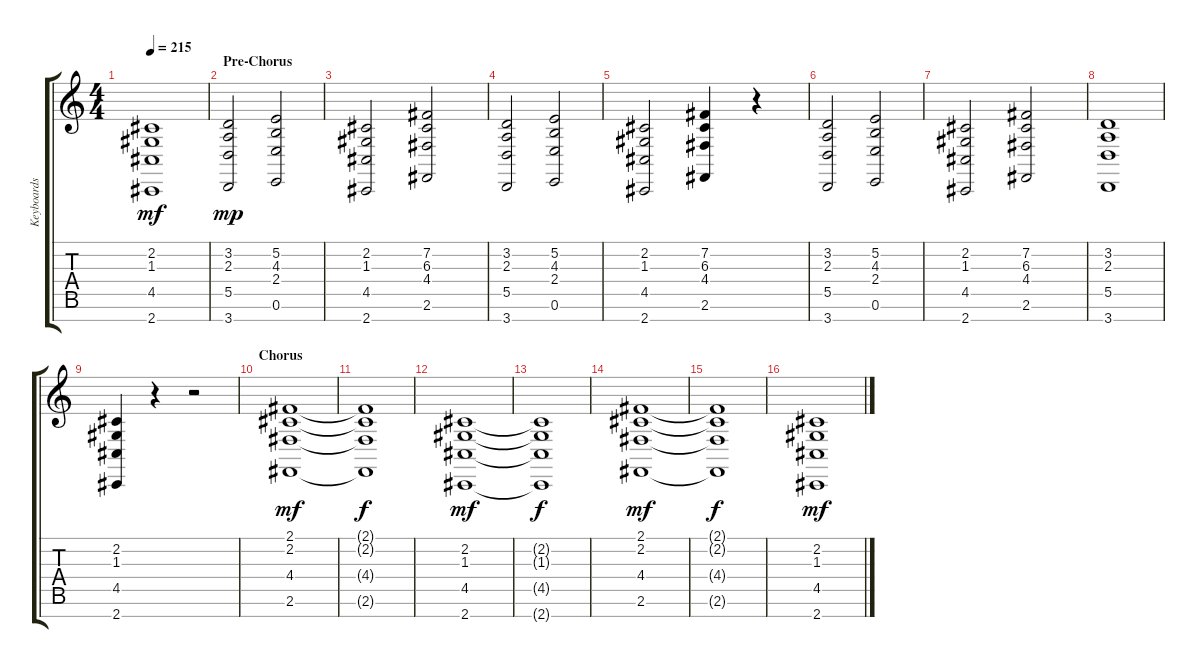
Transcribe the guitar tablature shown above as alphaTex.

\track ("Keyboards 1" "Keyboards ") {instrument stringensemble1}
\staff {score tabs}
\tuning (E4 B3 G3 D3 A2 E2 B1) {hide}
\ts (4 4)
\tempo 215
\clef g2
\ks c
(2.2 1.3 4.5 2.7).1{dy mf} |
\section ("" "Pre-Chorus")
(3.2 2.3 5.5 3.7).2{dy mp} (5.2 4.3 2.4 0.6).2 |
(2.2 1.3 4.5 2.7).2 (7.2 6.3 4.4 2.6).2 |
(3.2 2.3 5.5 3.7).2 (5.2 4.3 2.4 0.6).2 |
(2.2 1.3 4.5 2.7).2 (7.2 6.3 4.4 2.6).4 r.4 |
(3.2 2.3 5.5 3.7).2 (5.2 4.3 2.4 0.6).2 |
(2.2 1.3 4.5 2.7).2 (7.2 6.3 4.4 2.6).2 |
(3.2 2.3 5.5 3.7).1 |
(2.2 1.3 4.5 2.7).4 r.4 r.2 |
\section ("" "Chorus")
(2.1 2.2 4.4 2.6).1{dy mf} |
(2.1{t} 2.2{t} 4.4{t} 2.6{t}).1{dy f} |
(2.2 1.3 4.5 2.7).1{dy mf} |
(2.2{t} 1.3{t} 4.5{t} 2.7{t}).1{dy f} |
(2.1 2.2 4.4 2.6).1{dy mf} |
(2.1{t} 2.2{t} 4.4{t} 2.6{t}).1{dy f} |
(2.2 1.3 4.5 2.7).1{dy mf}
